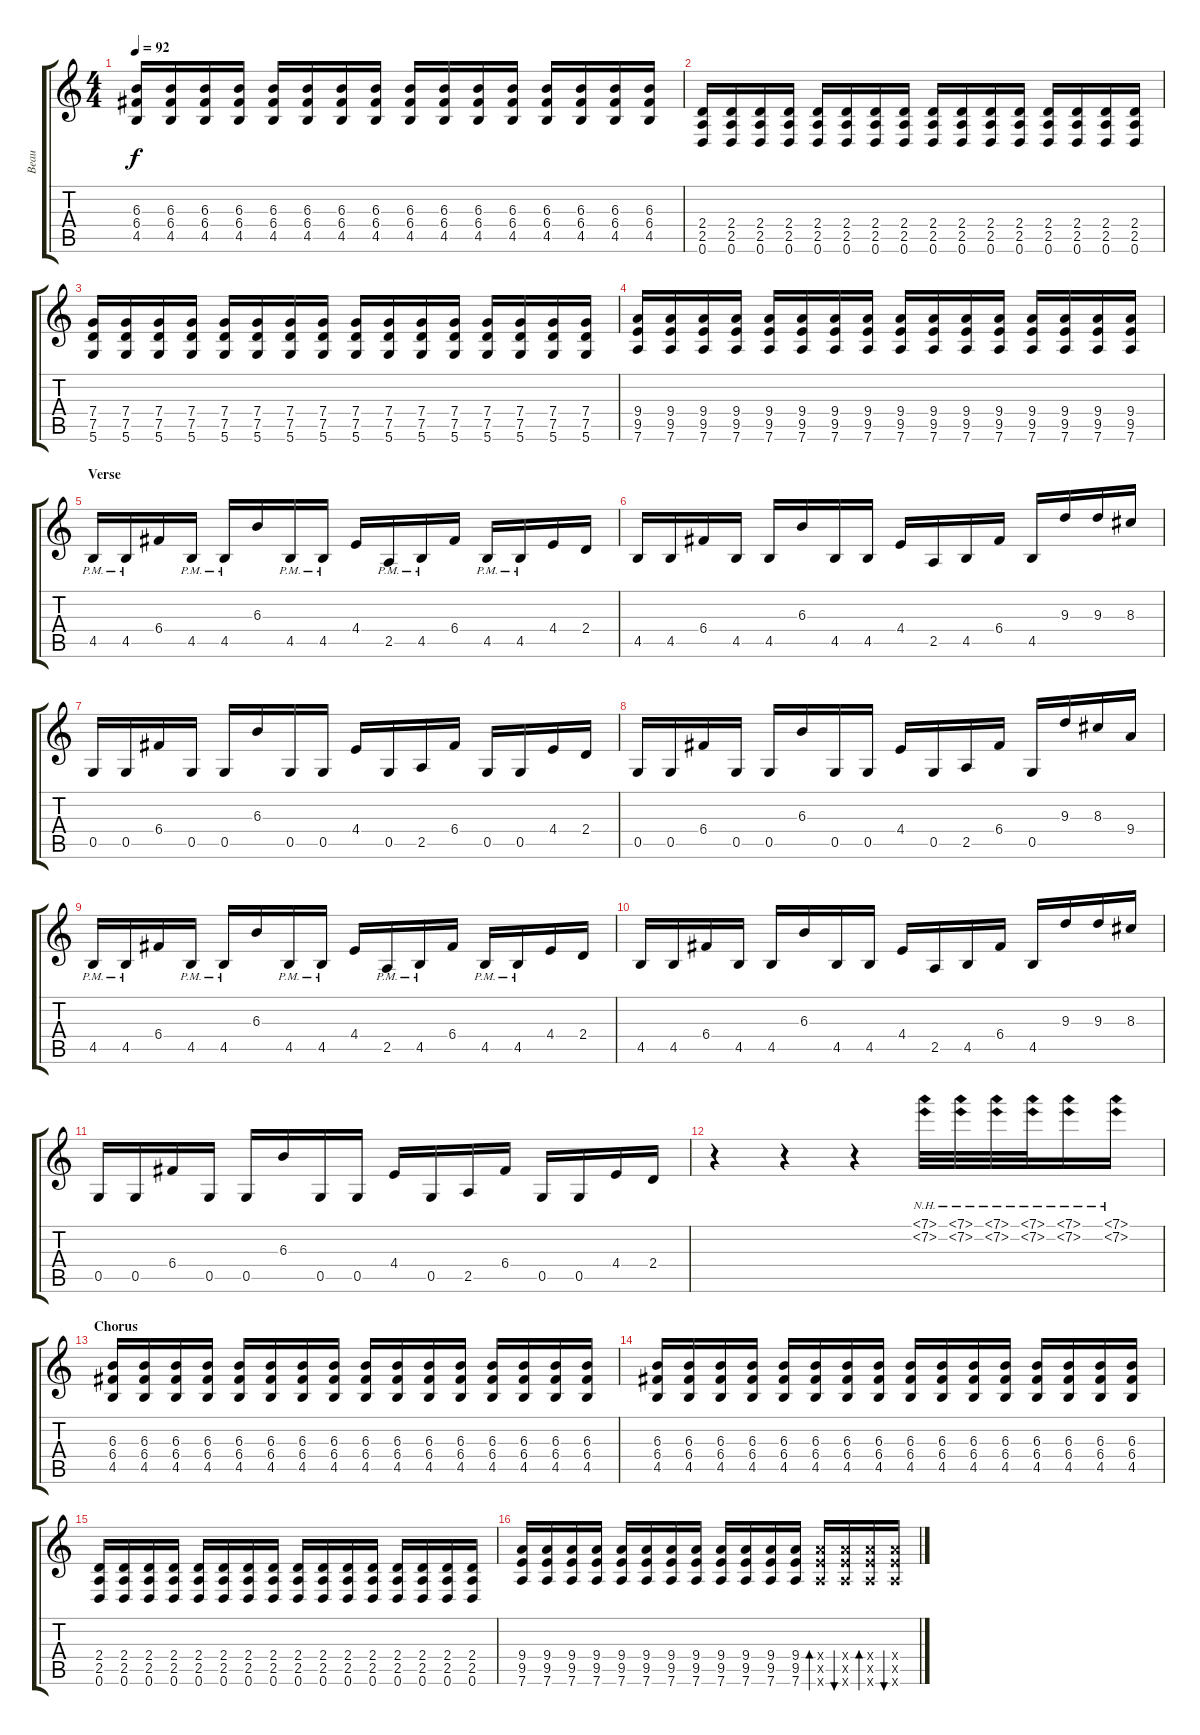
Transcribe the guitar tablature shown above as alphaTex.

\track ("Beau" "Beau") {instrument distortionguitar}
\staff {score tabs}
\tuning (D4 A3 F3 C3 G2 D2) {hide}
\ts (4 4)
\tempo 92
\clef g2
\ks c
(6.3 6.4 4.5).16{dy f} (6.3 6.4 4.5).16 (6.3 6.4 4.5).16 (6.3 6.4 4.5).16 (6.3 6.4 4.5).16 (6.3 6.4 4.5).16 (6.3 6.4 4.5).16 (6.3 6.4 4.5).16 (6.3 6.4 4.5).16 (6.3 6.4 4.5).16 (6.3 6.4 4.5).16 (6.3 6.4 4.5).16 (6.3 6.4 4.5).16 (6.3 6.4 4.5).16 (6.3 6.4 4.5).16 (6.3 6.4 4.5).16 |
(2.4 2.5 0.6).16 (2.4 2.5 0.6).16 (2.4 2.5 0.6).16 (2.4 2.5 0.6).16 (2.4 2.5 0.6).16 (2.4 2.5 0.6).16 (2.4 2.5 0.6).16 (2.4 2.5 0.6).16 (2.4 2.5 0.6).16 (2.4 2.5 0.6).16 (2.4 2.5 0.6).16 (2.4 2.5 0.6).16 (2.4 2.5 0.6).16 (2.4 2.5 0.6).16 (2.4 2.5 0.6).16 (2.4 2.5 0.6).16 |
(7.4 7.5 5.6).16 (7.4 7.5 5.6).16 (7.4 7.5 5.6).16 (7.4 7.5 5.6).16 (7.4 7.5 5.6).16 (7.4 7.5 5.6).16 (7.4 7.5 5.6).16 (7.4 7.5 5.6).16 (7.4 7.5 5.6).16 (7.4 7.5 5.6).16 (7.4 7.5 5.6).16 (7.4 7.5 5.6).16 (7.4 7.5 5.6).16 (7.4 7.5 5.6).16 (7.4 7.5 5.6).16 (7.4 7.5 5.6).16 |
(9.4 9.5 7.6).16 (9.4 9.5 7.6).16 (9.4 9.5 7.6).16 (9.4 9.5 7.6).16 (9.4 9.5 7.6).16 (9.4 9.5 7.6).16 (9.4 9.5 7.6).16 (9.4 9.5 7.6).16 (9.4 9.5 7.6).16 (9.4 9.5 7.6).16 (9.4 9.5 7.6).16 (9.4 9.5 7.6).16 (9.4 9.5 7.6).16 (9.4 9.5 7.6).16 (9.4 9.5 7.6).16 (9.4 9.5 7.6).16 |
\section ("" "Verse")
4.5{pm}.16 4.5{pm}.16 6.4.16 4.5{pm}.16 4.5{pm}.16 6.3.16 4.5{pm}.16 4.5{pm}.16 4.4.16 2.5{pm}.16 4.5{pm}.16 6.4.16 4.5{pm}.16 4.5{pm}.16 4.4.16 2.4.16 |
4.5.16 4.5.16 6.4.16 4.5.16 4.5.16 6.3.16 4.5.16 4.5.16 4.4.16 2.5.16 4.5.16 6.4.16 4.5.16 9.3.16 9.3.16 8.3.16 |
0.5.16 0.5.16 6.4.16 0.5.16 0.5.16 6.3.16 0.5.16 0.5.16 4.4.16 0.5.16 2.5.16 6.4.16 0.5.16 0.5.16 4.4.16 2.4.16 |
0.5.16 0.5.16 6.4.16 0.5.16 0.5.16 6.3.16 0.5.16 0.5.16 4.4.16 0.5.16 2.5.16 6.4.16 0.5.16 9.3.16 8.3.16 9.4.16 |
4.5{pm}.16 4.5{pm}.16 6.4.16 4.5{pm}.16 4.5{pm}.16 6.3.16 4.5{pm}.16 4.5{pm}.16 4.4.16 2.5{pm}.16 4.5{pm}.16 6.4.16 4.5{pm}.16 4.5{pm}.16 4.4.16 2.4.16 |
4.5.16 4.5.16 6.4.16 4.5.16 4.5.16 6.3.16 4.5.16 4.5.16 4.4.16 2.5.16 4.5.16 6.4.16 4.5.16 9.3.16 9.3.16 8.3.16 |
0.5.16 0.5.16 6.4.16 0.5.16 0.5.16 6.3.16 0.5.16 0.5.16 4.4.16 0.5.16 2.5.16 6.4.16 0.5.16 0.5.16 4.4.16 2.4.16 |
r.4 r.4 r.4 (7.1{nh} 7.2{nh}).32 (7.1{nh} 7.2{nh}).32 (7.1{nh} 7.2{nh}).32 (7.1{nh} 7.2{nh}).32 (7.1{nh} 7.2{nh}).16 (7.1{nh} 7.2{nh}).16 |
\section ("" "Chorus")
(6.3 6.4 4.5).16 (6.3 6.4 4.5).16 (6.3 6.4 4.5).16 (6.3 6.4 4.5).16 (6.3 6.4 4.5).16 (6.3 6.4 4.5).16 (6.3 6.4 4.5).16 (6.3 6.4 4.5).16 (6.3 6.4 4.5).16 (6.3 6.4 4.5).16 (6.3 6.4 4.5).16 (6.3 6.4 4.5).16 (6.3 6.4 4.5).16 (6.3 6.4 4.5).16 (6.3 6.4 4.5).16 (6.3 6.4 4.5).16 |
(6.3 6.4 4.5).16 (6.3 6.4 4.5).16 (6.3 6.4 4.5).16 (6.3 6.4 4.5).16 (6.3 6.4 4.5).16 (6.3 6.4 4.5).16 (6.3 6.4 4.5).16 (6.3 6.4 4.5).16 (6.3 6.4 4.5).16 (6.3 6.4 4.5).16 (6.3 6.4 4.5).16 (6.3 6.4 4.5).16 (6.3 6.4 4.5).16 (6.3 6.4 4.5).16 (6.3 6.4 4.5).16 (6.3 6.4 4.5).16 |
(2.4 2.5 0.6).16 (2.4 2.5 0.6).16 (2.4 2.5 0.6).16 (2.4 2.5 0.6).16 (2.4 2.5 0.6).16 (2.4 2.5 0.6).16 (2.4 2.5 0.6).16 (2.4 2.5 0.6).16 (2.4 2.5 0.6).16 (2.4 2.5 0.6).16 (2.4 2.5 0.6).16 (2.4 2.5 0.6).16 (2.4 2.5 0.6).16 (2.4 2.5 0.6).16 (2.4 2.5 0.6).16 (2.4 2.5 0.6).16 |
(9.4 9.5 7.6).16 (9.4 9.5 7.6).16 (9.4 9.5 7.6).16 (9.4 9.5 7.6).16 (9.4 9.5 7.6).16 (9.4 9.5 7.6).16 (9.4 9.5 7.6).16 (9.4 9.5 7.6).16 (9.4 9.5 7.6).16 (9.4 9.5 7.6).16 (9.4 9.5 7.6).16 (9.4 9.5 7.6).16 (9.4{x} 9.5{x} 7.6{x}).16{bd 60} (9.4{x} 9.5{x} 7.6{x}).16{bu 60} (9.4{x} 9.5{x} 7.6{x}).16{bd 60} (9.4{x} 9.5{x} 7.6{x}).16{bu 60}
